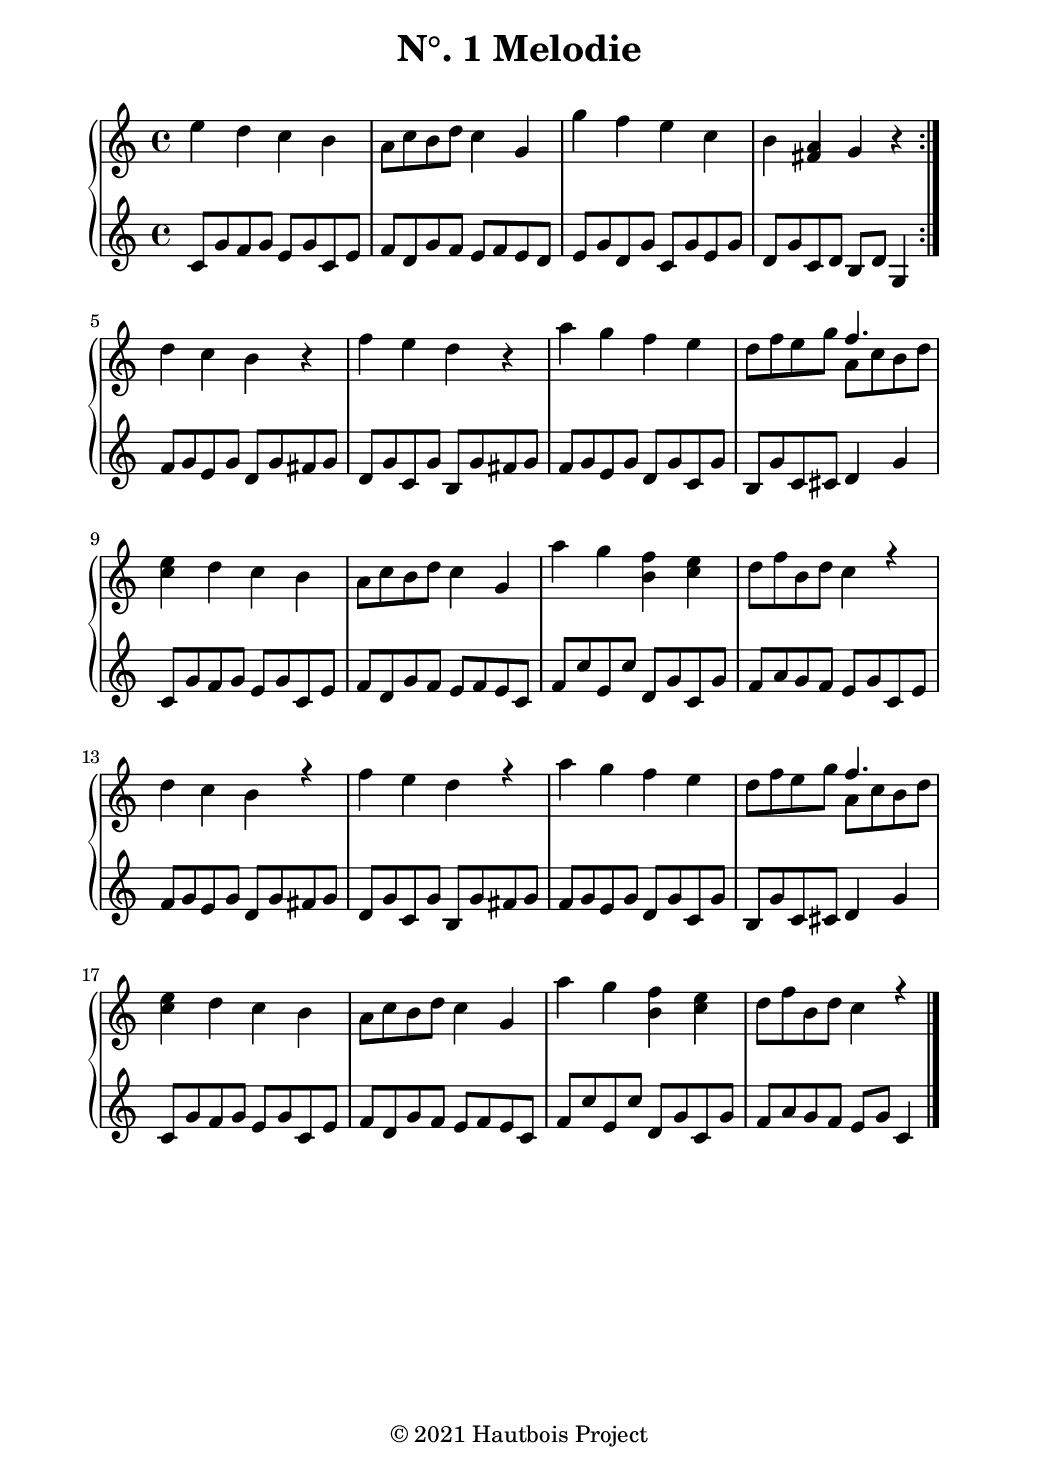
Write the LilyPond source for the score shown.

\version "2.22.1"
%% Generated by lilypond-book
%% Options: [exampleindent=10.16\mm,indent=0\mm,line-width=14.5\cm,noragged-right,papersize=a5,quote]
%\include "lilypond-book-preamble.ly"
\include "italiano.ly"

%****************************************************************
% Start cut-&-pastable-section

%****************************************************************

\paper {
  % Set paper
  #(set-paper-size "b5")
  indent = 0\mm
  line-width = 14.6\cm
  ragged-right = ##f
  line-width = #(- line-width (* mm 3.000000) (* mm 1))
}

\layout {
  
}

%*****************************************
%  Set Header
%*****************************************
\header {
  title = "N°. 1 Melodie"
  subtitle = " "
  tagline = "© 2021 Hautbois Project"
}

%*****************************************
% Start Voice
% Write the voices here
%*****************************************
MyMeter = \time 4/4
%MyTempo = \tempo "Allegro" 4. = 76
MyKey = \key do \major
PieceName = "Melodie"

VoiceI = \relative {
  %melody 4 bars
  mi''4 re do si
  la8 do si re do4 sol
  sol' fa mi do
  si <la fad> sol r

  \bar ":|."
  
  %var: bar 1 - 4
  re' do si r
  fa' mi re r
  la' sol fa mi
  re8 fa mi sol
  << { \voiceOne fa4. }
    \new Voice { \voiceTwo la,8 do si re }
  >>
  
  %var: bar 5 - 8
  { \stemDown <mi do>4 re do si }
  la8 do si re do4 { \stemUp sol }
  { \stemDown la' sol <fa si,> <mi do> }
  re8 fa si, re do4 r
    
  %var: bar 9 - 12
  re do si r
  fa' mi re r
  la' sol fa mi
  re8 fa mi sol
  << { \voiceOne fa4. }
    \new Voice { \voiceTwo la,8 do si re }
  >>
  
  %var: bar 13 - 16
  { \stemDown <mi do>4 re do si }
  la8 do si re do4 { \stemUp sol }
  { \stemDown la' sol <fa si,> <mi do> }
  re8 fa si, re do4 r
  
  \bar "|."
}


BassoI = \relative {
  %melody 4 bars
  do'8 sol' fa sol mi sol do, mi
  fa re sol fa mi fa mi re
  mi sol re sol do, sol' mi sol
  re sol do, re si re sol,4
  
  %var: bar 1 - 4
  fa'8 sol mi sol re sol fad sol
  re sol do, sol' si, sol' fad sol
  fa sol mi sol re sol do, sol'
  si, sol' do, dod re4 sol
  
  %var: bar 5 - 8
  do,8 sol' fa sol mi sol do, mi
  fa re sol fa mi fa mi do
  fa do' mi, do' re, sol do, sol'
  fa la sol fa mi sol do, mi
  
  %var: bar 9 - 12
  fa sol mi sol re sol fad sol
  re sol do, sol' si, sol' fad sol
  fa sol mi sol re sol do, sol'
  si, sol' do, dod re4 sol
  
  %var: bar 13 - 16
  do,8 sol' fa sol mi sol do, mi
  fa re sol fa mi fa mi do
  fa do' mi, do' re, sol do, sol'
  fa la sol fa mi sol do,4
}


%*****************************************
%  Start Score
%*****************************************

%\markup { \vspace #1 }
\score {
  \header {
    %piece = \PieceName
  }
  \new PianoStaff <<
    \new Staff { 
      \clef "treble" 
      %\MyTempo
      \MyKey
      \MyMeter
        \VoiceI
    }
    \new Staff { 
      %\clef "bass"
      \clef "treble"
      %\MyTempo
      \MyKey
      \MyMeter
        \BassoI
    }
  >>
}
